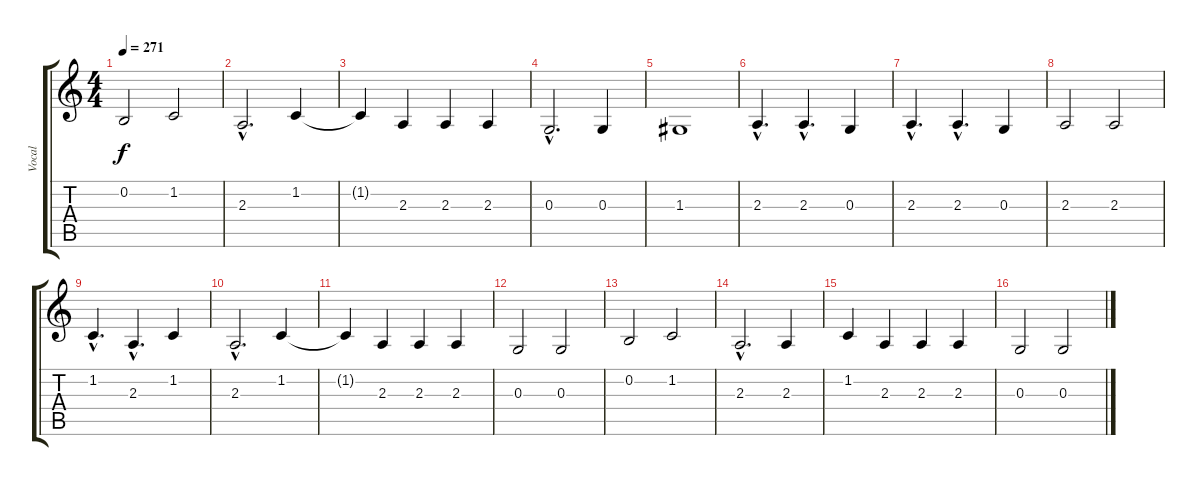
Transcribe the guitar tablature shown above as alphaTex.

\track ("Vocal" "Vocal") {instrument lead3calliope}
\staff {score tabs}
\tuning (E4 B3 G3 D3 A2 E2) {hide}
\ts (4 4)
\tempo 271
\clef g2
\ks c
0.2.2{dy f} 1.2.2 |
2.3{hac}.2{d} 1.2.4 |
1.2{t}.4 2.3.4 2.3.4 2.3.4 |
0.3{hac}.2{d} 0.3.4 |
1.3.1 |
2.3{hac}.4{d} 2.3{hac}.4{d} 0.3.4 |
2.3{hac}.4{d} 2.3{hac}.4{d} 0.3.4 |
2.3.2 2.3.2 |
1.2{hac}.4{d} 2.3{hac}.4{d} 1.2.4 |
2.3{hac}.2{d} 1.2.4 |
1.2{t}.4 2.3.4 2.3.4 2.3.4 |
0.3.2 0.3.2 |
0.2.2 1.2.2 |
2.3{hac}.2{d} 2.3.4 |
1.2.4 2.3.4 2.3.4 2.3.4 |
0.3.2 0.3.2
